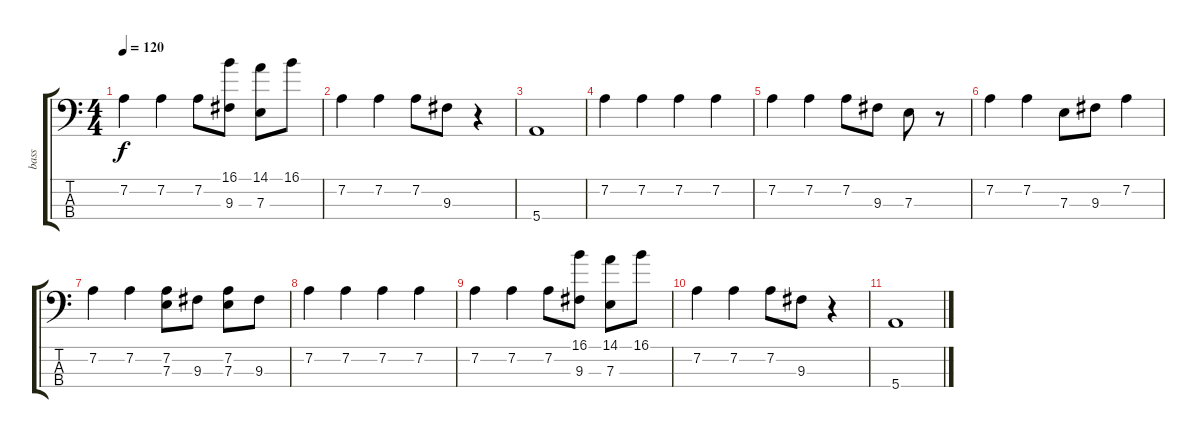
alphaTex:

\track ("bass" "bass") {instrument electricbassfinger}
\staff {score tabs}
\tuning (G2 D2 A1 E1) {hide}
\ts (4 4)
\tempo 120
\clef f4
\ks c
7.2.4{dy f} 7.2.4 7.2.8 (16.1 9.3).8 (14.1 7.3).8 16.1.8 |
7.2.4 7.2.4 7.2.8 9.3.8 r.4 |
5.4.1 |
7.2.4 7.2.4 7.2.4 7.2.4 |
7.2.4 7.2.4 7.2.8 9.3.8 7.3.8 r.8 |
7.2.4 7.2.4 7.3.8 9.3.8 7.2.4 |
7.2.4 7.2.4 (7.2 7.3).8 9.3.8 (7.2 7.3).8 9.3.8 |
7.2.4 7.2.4 7.2.4 7.2.4 |
7.2.4 7.2.4 7.2.8 (16.1 9.3).8 (14.1 7.3).8 16.1.8 |
7.2.4 7.2.4 7.2.8 9.3.8 r.4 |
5.4.1
